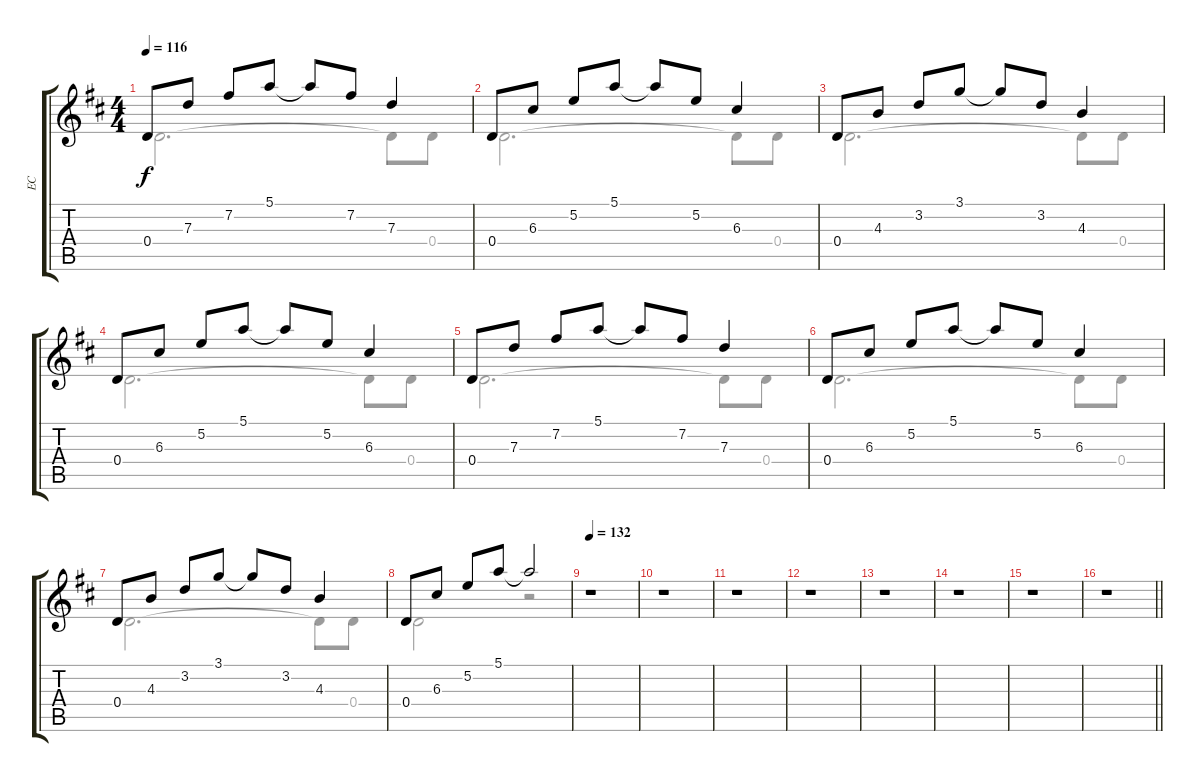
\track ("EC" "EC") {instrument electricguitarclean}
\staff {score tabs}
\tuning (E4 B3 G3 D3 A2 E2) {hide}
\voice
\ts (4 4)
\tempo 116
\clef g2
\ks d
0.4.8{dy f instrument electricguitarclean} 7.3.8 7.2.8 5.1.8 5.1{t}.8 7.2.8 7.3.4 |
0.4.8 6.3.8 5.2.8 5.1.8 5.1{t}.8 5.2.8 6.3.4 |
0.4.8 4.3.8 3.2.8 3.1.8 3.1{t}.8 3.2.8 4.3.4 |
0.4.8 6.3.8 5.2.8 5.1.8 5.1{t}.8 5.2.8 6.3.4 |
0.4.8 7.3.8 7.2.8 5.1.8 5.1{t}.8 7.2.8 7.3.4 |
0.4.8 6.3.8 5.2.8 5.1.8 5.1{t}.8 5.2.8 6.3.4 |
0.4.8 4.3.8 3.2.8 3.1.8 3.1{t}.8 3.2.8 4.3.4 |
0.4.8 6.3.8 5.2.8 5.1.8 5.1{t}.2 |
\tempo 132
r.1 |
r.1 |
r.1 |
r.1 |
r.1 |
r.1 |
r.1 |
\barLineRight lightlight
r.1
\voice
\clef g2
\ottava regular
\simile none
\ks d
0.4.2{d dy f} 0.4{t}.8 0.4.8 |
0.4.2{d} 0.4{t}.8 0.4.8 |
0.4.2{d} 0.4{t}.8 0.4.8 |
0.4.2{d} 0.4{t}.8 0.4.8 |
0.4.2{d} 0.4{t}.8 0.4.8 |
0.4.2{d} 0.4{t}.8 0.4.8 |
0.4.2{d} 0.4{t}.8 0.4.8 |
0.4.2 r.2 |
|
|
|
|
|
|
|
\barLineRight lightlight
